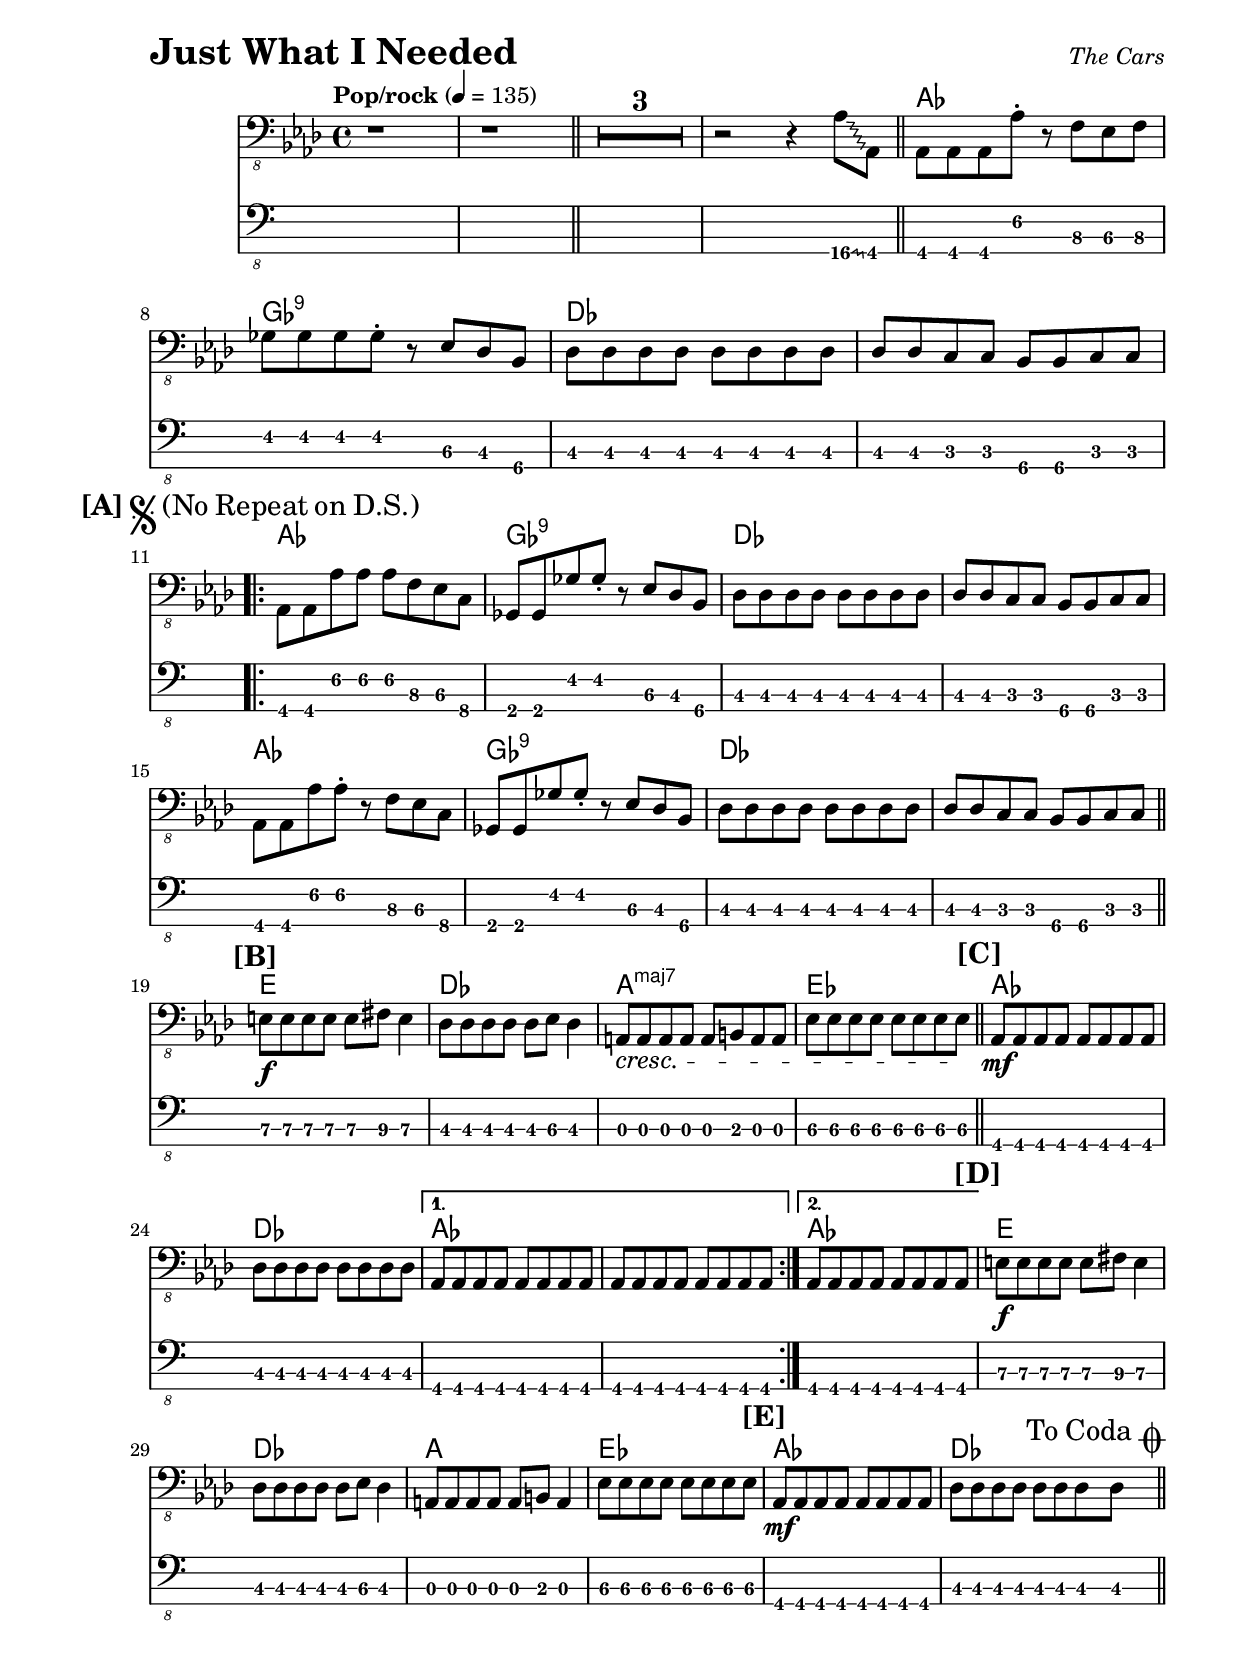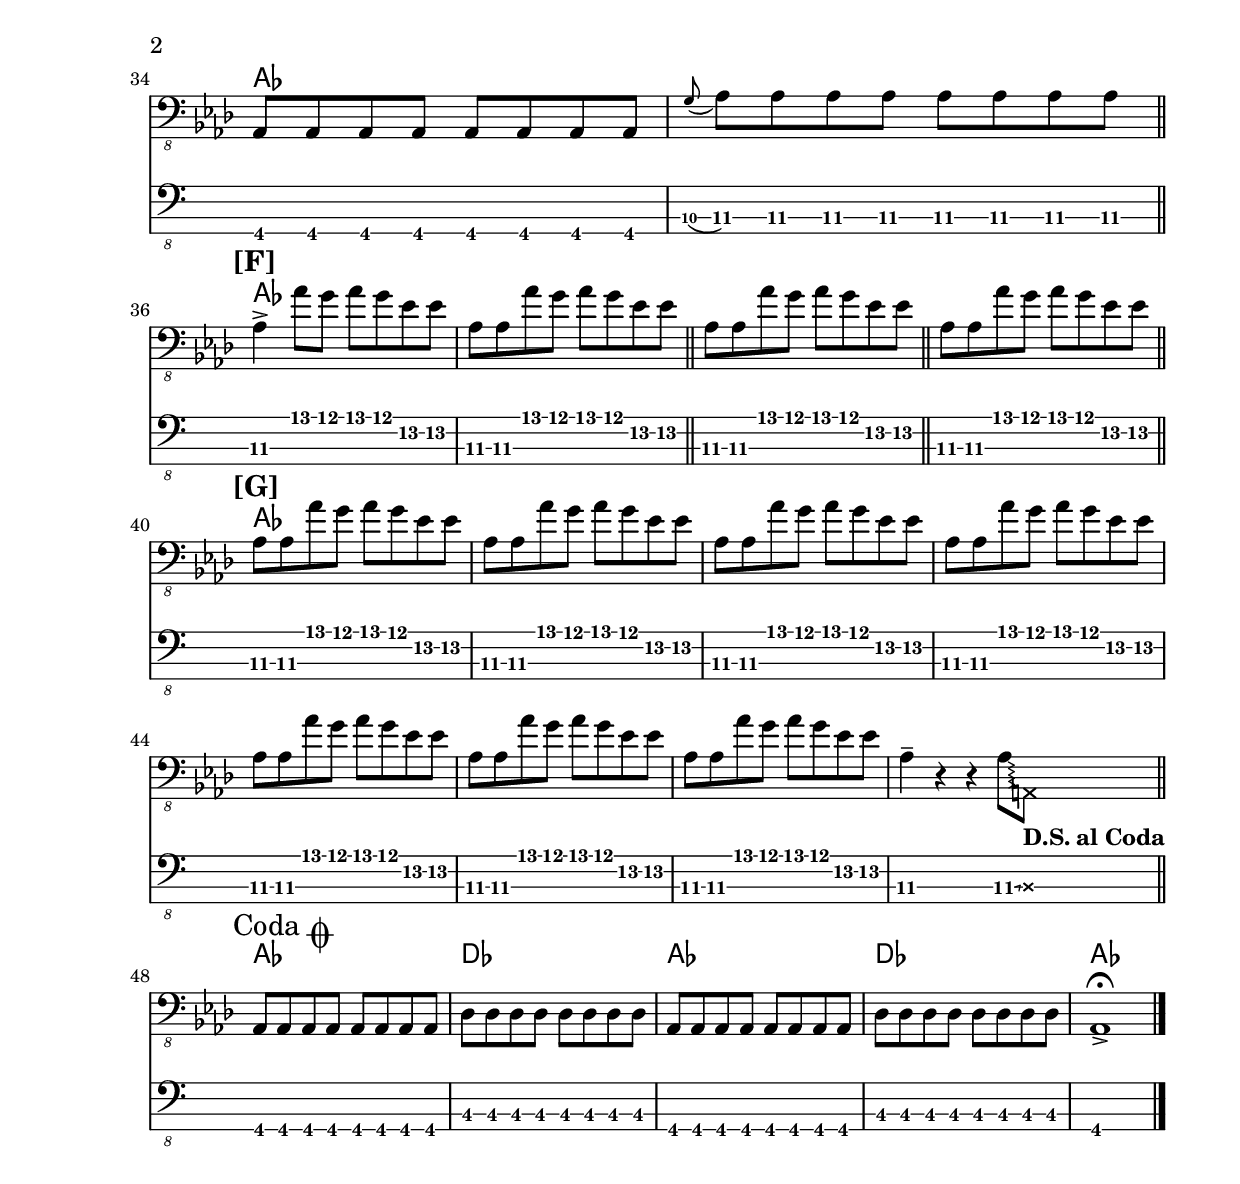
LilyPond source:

% LilyBin

\version "2.18.0"
\include "english.ly"

\header {
  piece = \markup { \fontsize #4 \bold "Just What I Needed" }
  opus = \markup { \italic "The Cars" }
}

\paper { 
  left-margin = 1.0 \in
  right-margin = 0.5 \in
  top-margin = 0.5 \in
  bottom-margin = 0.5 \in
}

mBreak = {
  %% \break
}

cBreak = { \break }

sBVreak = { \break }

global = {
  \time 4/4
  \tempo "Pop/rock" 4 = 135
}

my_notes = \relative c {
  \clef "bass_8"
  \key af \major
  \compressFullBarRests
  \override Glissando.style = #'zigzag
  \override MultiMeasureRest.expand-limit = #2
  
  r1 | r1 \bar "||"
  R1*3 |
  
  r2 r4 af8\4 \glissando af,8 \bar "||"
  af8 af af af'-.\2 r f\3 ef\3 f\3 |
  \break
  %% 8
  gf8 gf gf gf-. r ef\3 df bf\4	 |
  df8 df df df df df df df |
  df8 df c c bf\4 bf\4 c c \bar "||"
  
  \break
  \mark \markup { \bold { [A] } \musicglyph #"scripts.segno" (No Repeat on D.S.) }
  \repeat volta 2 {
    \bar ".|:"
    %% 11
    af8 af af'\2 af\2 af\2 f\3 ef\3 c\4 |
    gf8 gf gf' gf-. r ef\3 df bf\4 |
    df8 df df df df df df df |
    df8 df c c bf\4 bf\4 c c |
    
    %% 15
    af8 af  af'\2 af-.\2 r f\3 ef\3 c\4 |
    gf gf gf' gf-. r8 ef\3 df bf\4 |
    df8 df df df df df df df |
    df8 df c c bf\4 bf\4 c c \bar "||"
    
    %% 19
    \break
    \mark \markup { \bold { [B] } }
    e8\3 \f e8\3 e8\3 e8\3 e8\3 fs8\3 e4\3 | 
    df8 df df df df ef\3 df4 |
    a8 \cresc a a a a b a a |
    ef'8\3 ef\3 ef\3 ef\3 ef\3 ef\3 ef\3 ef\3 \! \bar "||"
    
    %% 23
    \mark \markup { \bold { [C] } }
    af,8 \mf af af af af af af af |
    df8 df df df df df df df |
  } \alternative {
    %% 1
    {
      af8 af af af af af af af |
      af8 af af af af af af af |
    }
    %% 2
    {
      af8 af af af af af af af |
    }
  }
  
  %% 28
  \mark \markup { \bold { [D] } }
  e'8\3 \f e\3 e\3 e\3 e\3 fs\3 e4\3 |
  df8 df df df df ef\3 df4 |
  a8 a a a a b a4 |
  ef'8\3 ef\3 ef\3 ef\3 ef\3 ef\3 ef\3 ef\3 |
  
  \mark \markup { \bold { [E] } }
  af,8 \mf af af af af af af af |
  df8 df df df df df df 
  \mark \markup { To Coda \musicglyph #"scripts.coda" } 
  df
  \bar "||"
  
  %% 34
  \break
  af8 af af af af af af af |
  \appoggiatura g'8\3 af8\3 af\3 af\3 af\3 af\3 af\3 af\3 af\3 \bar "||"
  
  %% 36
  \break
  \mark \markup { \bold { [F] } }
  af4\3-> af'8 g8 af8 g8 ef8\2 ef8\2 | 
  \repeat unfold 3 {
    af,8\3 af8\3 af' g8 af g8 ef\2 ef\2 \bar "||"
  }
  
  %% 40
  \break
  \mark \markup { \bold { [G] } }
  \repeat unfold 7 {
    af,8\3 af8\3 af' g8 af g8 ef\2 ef\2 |
  }
  af,4\3-- r4 r4
  af8\3 \glissando 
  \deadNote a,8\3_\markup { \bold { D.S. al Coda } }
  \bar "||"
  
  %% Coda / 48
  \break
  \mark \markup	 { Coda \musicglyph #"scripts.coda" } 
  af8 af af af af af af af |
  df8 df df df df df df df |
  af8 af af af af af af af |
  df8 df df df df df df df |
  af1-> \fermata \bar "|."
}

my_chords = \chordmode {
  \set majorSevenSymbol = \markup { maj7 }
  s1 | s1 | s1*3 | s1 |
  af | gf:9 | df | s1 |
  \repeat volta 2 {
    af1 | gf1:9 | df1 | s1 |
    af1 | gf:9 | df1 | s1 |
    e1 | df1 | a1:maj7 | ef1 |
    af1 | df1
  } \alternative {
    %% 1
    {
      af | s1 |
    }
    %% 2
    {
      af |
    }
  }
  e1 | df1 | a1 |
  ef1 | af1 | df1 |
  af1 | s1 |
  af1 | s1 | s1 | s1 |
  af1 | s1 | s1 | s1 |
  s1 | s1 | s1 | s1 |
  af1 | df1 | af1 | df1 |
  af1 |
}

ticktock = \drummode {
  \repeat unfold 40 {
    hiwoodblock 4 lowoodblock lowoodblock lowoodblock
  }
}

my_music = <<
  \new ChordNames {
    \set ChordNames.midiInstrument = "percussive organ"
    \set ChordNames.midiMaximumVolume = #0.2
    \set chordChanges = ##t
    \global
    \my_chords
  }
  \new Staff {
    \set Staff.midiInstrument = #"electric bass (finger)"
    \set Staff.midiMinimumVolume = #0.7
    \set Staff.midiMaximumVolume = #0.95
    \global
    \my_notes
  }
  \tag #'scoreOnly
  \new TabStaff
    \with { stringTunings = #bass-tuning } 
  { 
    %%\set TabStaff.minimumFret = #3f
    %%\set TabStaff.restrainOpenStrings = ##t
    \global
    \my_notes
  }
  \tag #'midiOnly
  \new DrumStaff = TickTock <<
    \new DrumVoice = "ticktock" {
      \set DrumStaff.instrumentName = "TickTock"
      \set DrumStaff.midiMaximumVolume = #0.7
      \global
      \ticktock
    }
  >>
>>
  
\score {
  \removeWithTag #'midiOnly \my_music
  \layout {
    \context {
      \Score \override StringNumber #'stencil = ##f 
    }
  }
}

\score {
  \removeWithTag #'scoreOnly \unfoldRepeats \my_music
  \midi {}
}
